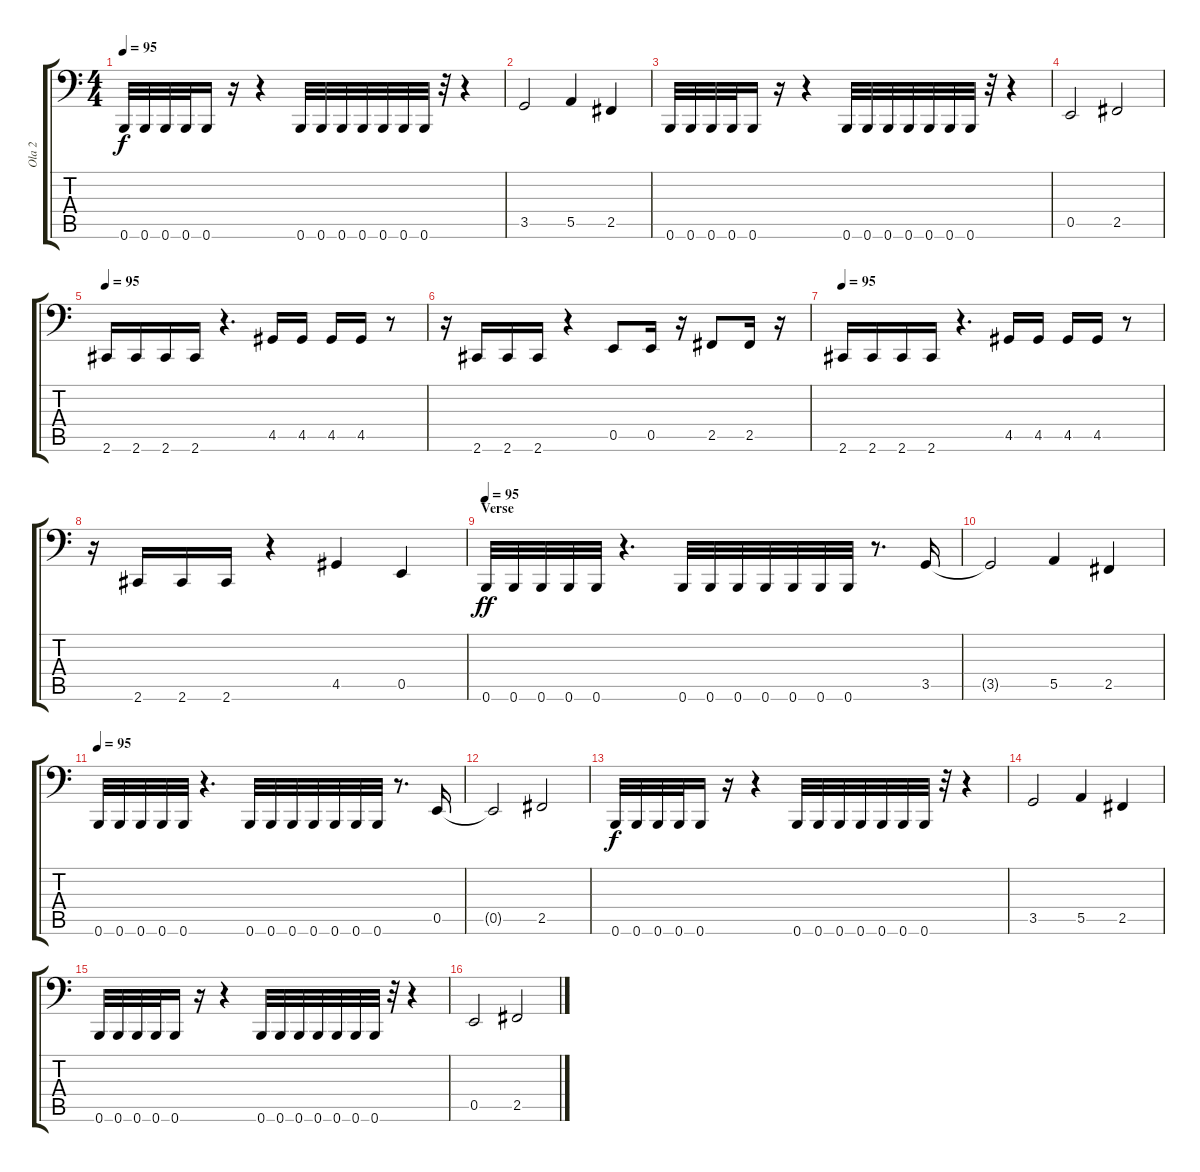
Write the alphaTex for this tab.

\track ("Ola 2" "Ola 2") {instrument electricbasspick}
\staff {score tabs}
\tuning (B2 Gb2 D2 A1 E1 B0) {hide}
\ts (4 4)
\tempo 95
\clef f4
\ks c
0.6.32{dy f} 0.6.32 0.6.32 0.6.32 0.6.16 r.16 r.4 0.6.32 0.6.32 0.6.32 0.6.32 0.6.32 0.6.32 0.6.32 r.32 r.4 |
3.5.2 5.5.4 2.5.4 |
0.6.32 0.6.32 0.6.32 0.6.32 0.6.16 r.16 r.4 0.6.32 0.6.32 0.6.32 0.6.32 0.6.32 0.6.32 0.6.32 r.32 r.4 |
0.5.2 2.5.2 |
\tempo 95
2.6.16 2.6.16 2.6.16 2.6.16 r.4{d} 4.5.16 4.5.16 4.5.16 4.5.16 r.8 |
r.16 2.6.16 2.6.16 2.6.16 r.4 0.5.8 0.5.16 r.16 2.5.8 2.5.16 r.16 |
\tempo 95
2.6.16 2.6.16 2.6.16 2.6.16 r.4{d} 4.5.16 4.5.16 4.5.16 4.5.16 r.8 |
r.16 2.6.16 2.6.16 2.6.16 r.4 4.5.4 0.5.4 |
\section ("" "Verse")
\tempo 95
0.6.32{dy ff} 0.6.32 0.6.32 0.6.32 0.6.32 r.4{d} 0.6.32 0.6.32 0.6.32 0.6.32 0.6.32 0.6.32 0.6.32 r.8{d} 3.5.16 |
3.5{t}.2 5.5.4 2.5.4 |
\tempo 95
0.6.32 0.6.32 0.6.32 0.6.32 0.6.32 r.4{d} 0.6.32 0.6.32 0.6.32 0.6.32 0.6.32 0.6.32 0.6.32 r.8{d} 0.5.16 |
0.5{t}.2 2.5.2 |
0.6.32{dy f} 0.6.32 0.6.32 0.6.32 0.6.16 r.16 r.4 0.6.32 0.6.32 0.6.32 0.6.32 0.6.32 0.6.32 0.6.32 r.32 r.4 |
3.5.2 5.5.4 2.5.4 |
0.6.32 0.6.32 0.6.32 0.6.32 0.6.16 r.16 r.4 0.6.32 0.6.32 0.6.32 0.6.32 0.6.32 0.6.32 0.6.32 r.32 r.4 |
0.5.2 2.5.2
